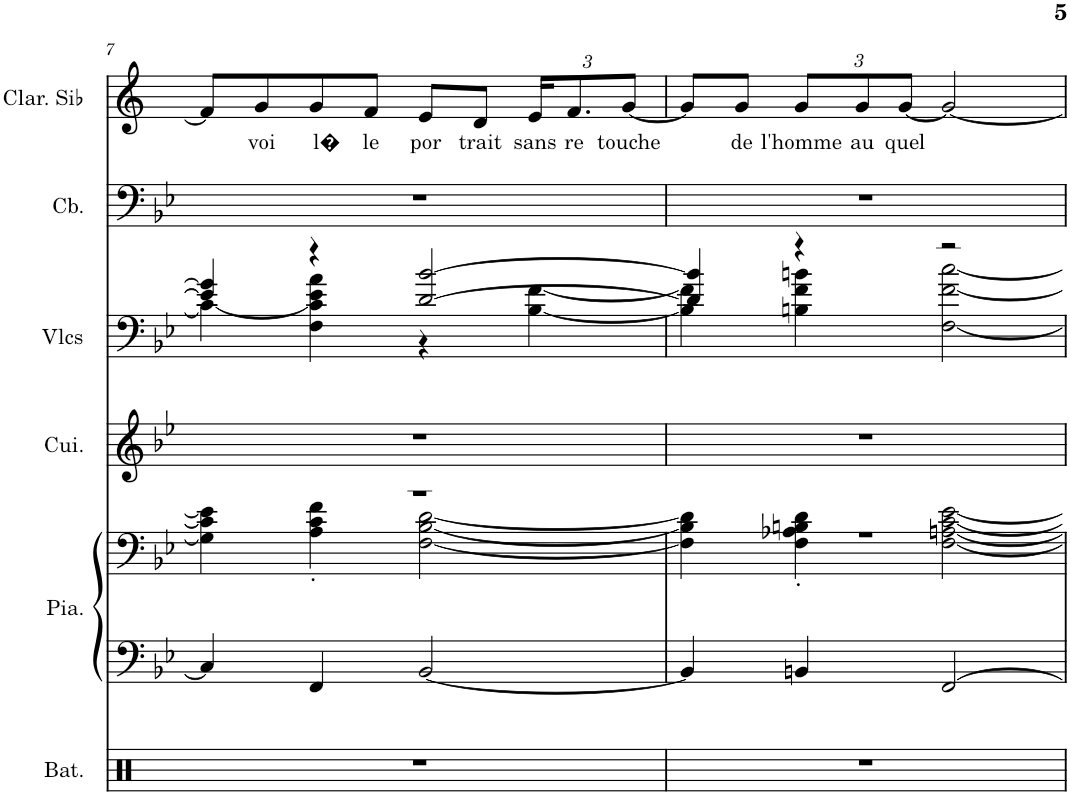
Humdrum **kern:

**kern	**kern	**kern	**kern	**kern	**kern	**kern	**text
*part6	*part5	*part5	*part4	*part3	*part2	*part1	*part1
*staff7	*staff6	*staff5	*staff4	*staff3	*staff2	*staff1	*staff1
*I"Batterie, drums	*I"Piano, piano	*	*I"Cuivres, brass	*I"Violoncelles, strings	*I"Contrebasse, bass	*I"Clarinette en Sib	*
*I'Bat.	*I'Pia.	*	*I'Cui.	*I'Vlcs	*I'Cb.	*I'Clar. Sib	*
!!LO:PB:g=z
*clefX	*clefF4	*clefF4	*clefG2	*clefF4	*clefF4	*clefG2	*
*	*	*	*	*	*Trd7c12	*Trd1c2	*
*k[]	*k[b-e-]	*k[b-e-]	*k[b-e-]	*k[b-e-]	*k[b-e-]	*k[]	*
*M4/4	*M4/4	*M4/4	*M4/4	*M4/4	*M4/4	*M4/4	*
=7	=7	=7	=7	=7	=7	=7	=7
*	*	*^	*	*^	*	*	*
1r	4C/]	1r	4G\] 4c\] 4e-\]	1r	4e-/] 4g/]	4c\_	1r	8f/L]	.
!	!	!	!	!	!	!	!	!	!LO:LY:b
.	.	.	.	.	.	.	.	8g/	voi
!	!	!	!	!	!	!	!	!	!LO:LY:b
.	4FF/	.	4A\' 4c\' 4f\'	.	4r	4F\ 4c\] 4e-\ 4a\	.	8g/	l�
!	!	!	!	!	!	!	!	!	!LO:LY:b
.	.	.	.	.	.	.	.	8f/J	le
!	!	!	!	!	!	!	!	!	!LO:LY:b
.	[2BB-/	.	[2F\ [2B-\ [2d\	.	[2d/ [2b-/	4r	.	8e/L	por
!	!	!	!	!	!	!	!	!	!LO:LY:b
.	.	.	.	.	.	.	.	8d/J	trait
*	*	*	*	*	*	*	*	*Xbrackettup	*
!	!	!	!	!	!	!	!	!	!LO:LY:b
.	.	.	.	.	.	[4B-\ [4f\	.	24e/KL	sans
!	!	!	!	!	!	!	!	!	!LO:LY:b
.	.	.	.	.	.	.	.	12.f/	re
!	!	!	!	!	!	!	!	!	!LO:LY:b
.	.	.	.	.	.	.	.	[12g/J	touche
=8	=8	=8	=8	=8	=8	=8	=8	=8	=8
1r	4BB-/]	1r	4F\] 4B-\] 4d\]	1r	4d/] 4b-/]	4B-\] 4f\]	1r	8g/L]	.
!	!	!	!	!	!	!	!	!	!LO:LY:b
.	.	.	.	.	.	.	.	8g/J	de
!	!	!	!	!	!	!	!	!	!LO:LY:b
.	4BBn/	.	4F\' 4A-X\' 4Bn\' 4d\'	.	4r	4Bn\ 4f\ 4bn\	.	12g/L	l'homme
!	!	!	!	!	!	!	!	!	!LO:LY:b
.	.	.	.	.	.	.	.	12g/	au
!	!	!	!	!	!	!	!	!	!LO:LY:b
.	.	.	.	.	.	.	.	[12g/J	quel
.	[2FF/	.	[2F\ [2An\ [2c\ [2e-\	.	2r	[2F\ [2f\ [2cc\	.	2g/_	.
*	*	*v	*v	*	*v	*v	*	*	*
=	=	=	=	=	=	=	=
*-	*-	*-	*-	*-	*-	*-	*-
